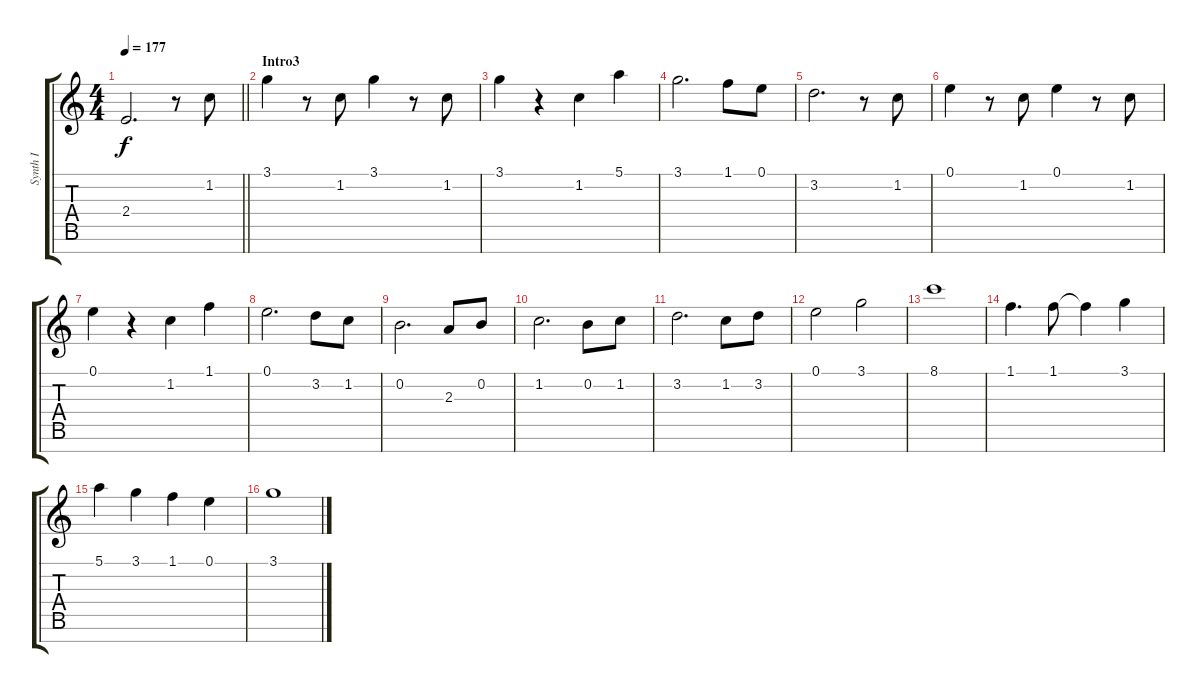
\track ("Synth I" "Synth I") {instrument fx5brightness}
\staff {score tabs}
\tuning (E5 B4 G4 D4 A3 E3 B2) {hide}
\ts (4 4)
\tempo 177
\clef g2
\barLineRight lightlight
\ks c
2.4.2{d dy f} r.8 1.2.8 |
\section ("" "Intro3")
3.1.4 r.8 1.2.8 3.1.4 r.8 1.2.8 |
3.1.4 r.4 1.2.4 5.1.4 |
3.1.2{d} 1.1.8 0.1.8 |
3.2.2{d} r.8 1.2.8 |
0.1.4 r.8 1.2.8 0.1.4 r.8 1.2.8 |
0.1.4 r.4 1.2.4 1.1.4 |
0.1.2{d} 3.2.8 1.2.8 |
0.2.2{d} 2.3.8 0.2.8 |
1.2.2{d} 0.2.8 1.2.8 |
3.2.2{d} 1.2.8 3.2.8 |
0.1.2 3.1.2 |
8.1.1 |
1.1.4{d} 1.1.8 1.1{t}.4 3.1.4 |
5.1.4 3.1.4 1.1.4 0.1.4 |
3.1.1
